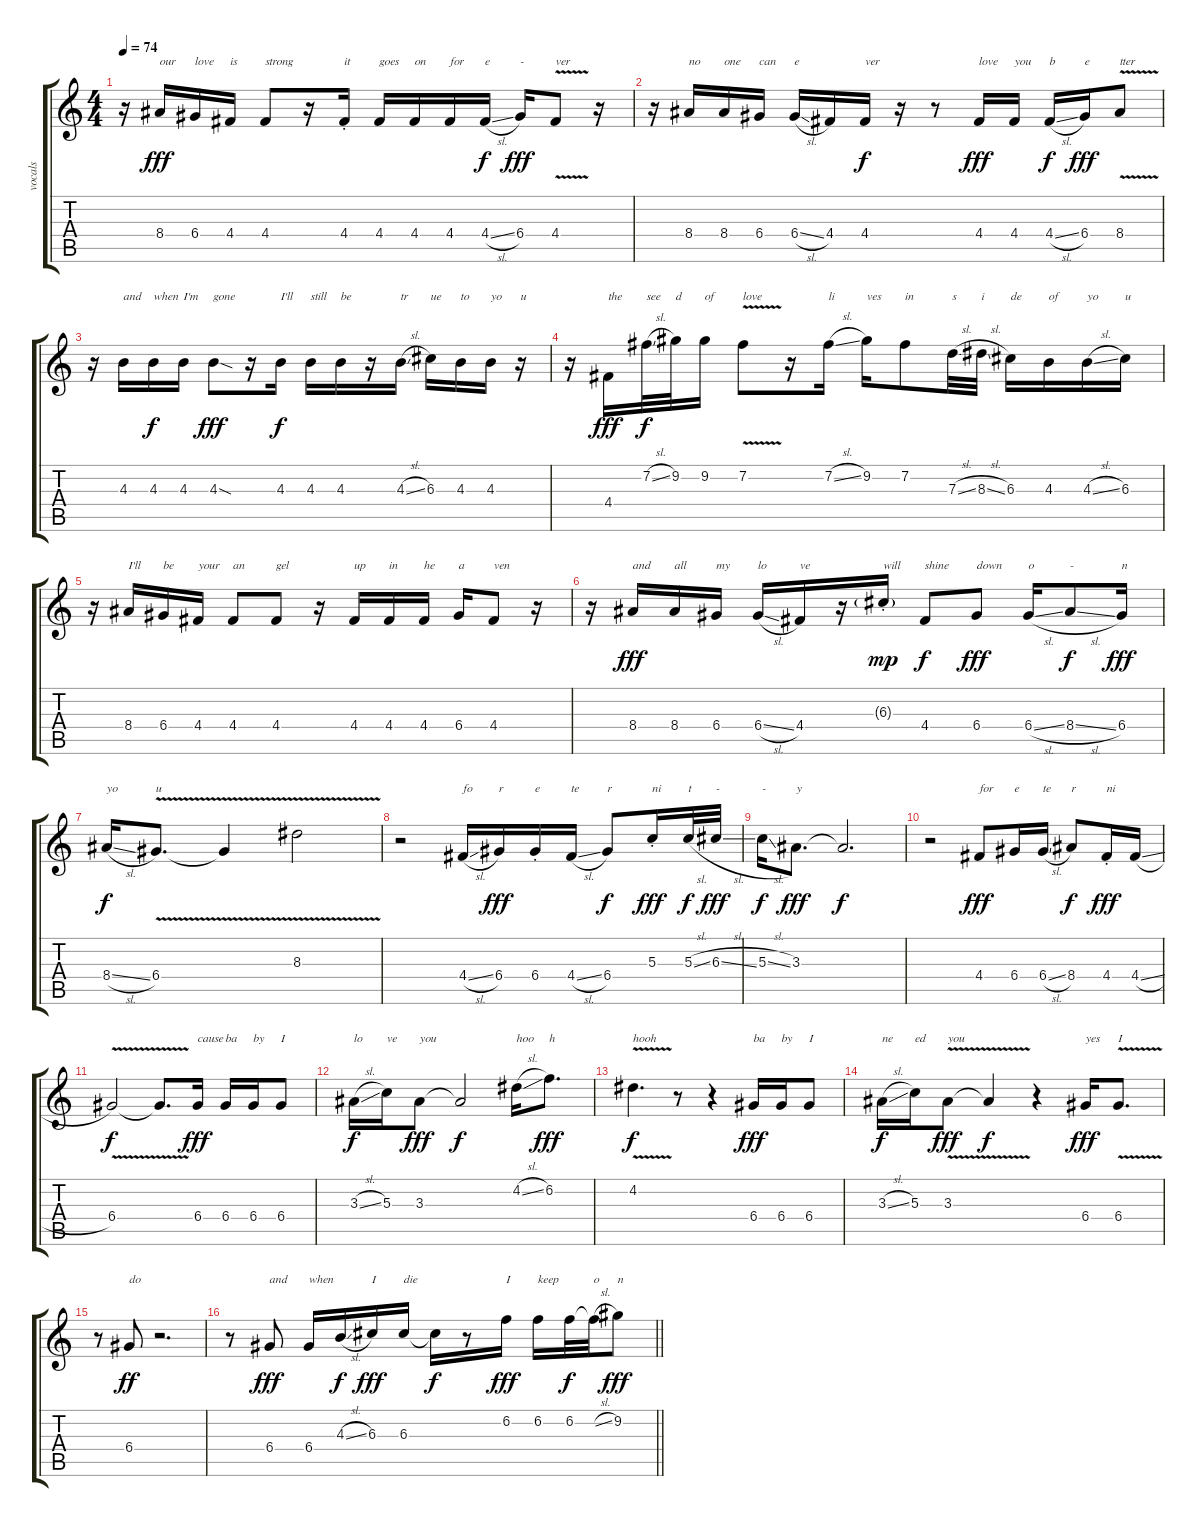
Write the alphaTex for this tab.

\track ("vocals" "vocals") {instrument electricguitarjazz}
\staff {score tabs}
\tuning (E4 B3 G3 D3 A2 E2) {hide}
\ts (4 4)
\tempo 74
\clef g2
\ks c
r.16{dy f} 8.4.16{txt "our" dy fff} 6.4.16{txt "love"} 4.4.16{txt "is"} 4.4.8{txt "strong"} r.16 4.4{st}.16{txt "it"} 4.4.16{txt "goes"} 4.4.16{txt "on"} 4.4.16{txt "for"} 4.4{sl}.16{txt "e" dy f} 6.4.16{txt "-" dy fff} 4.4{v}.8{txt "ver"} r.16 |
r.16 8.4.16{txt "no"} 8.4.16{txt "one"} 6.4.16{txt "can"} 6.4{sl}.16{txt "e"} 4.4.16 4.4.16{txt "ver" dy f} r.16 r.8 4.4.16{txt "love" dy fff} 4.4.16{txt "you"} 4.4{sl}.16{txt "b" dy f} 6.4.16{txt "e" dy fff} 8.4{v}.8{txt "tter"} |
r.16 4.3.16{txt "and"} 4.3.16{txt "when" dy f} 4.3.16{txt "I'm"} 4.3{sod}.8{txt "gone" dy fff} r.16 4.3.16{txt "I'll" dy f} 4.3.16{txt "still"} 4.3.16{txt "be"} r.16 4.3{sl}.16{txt "tr"} 6.3.16{txt "ue"} 4.3.16{txt "to"} 4.3.16{txt "yo"} r.16{txt "u"} |
r.16 4.4.16{txt "the" dy fff} 7.2{sl}.32{txt "see" dy f} 9.2.32{txt "d"} 9.2.16{txt "of"} 7.2{v}.8{txt "love"} r.16 7.2{sl}.16{txt "li"} 9.2.16{txt "ves"} 7.2.8{txt "in"} 7.3{sl}.32{txt "s"} 8.3{sl}.32{txt "i"} 6.3.16{txt "de"} 4.3.16{txt "of"} 4.3{sl}.16{txt "yo"} 6.3.16{txt "u"} |
r.16 8.4.16{txt "I'll"} 6.4.16{txt "be"} 4.4.16{txt "your"} 4.4.8{txt "an"} 4.4.8{txt "gel"} r.16 4.4.16{txt "up"} 4.4.16{txt "in"} 4.4.16{txt "he"} 6.4.16{txt "a"} 4.4.8{txt "ven"} r.16 |
r.16 8.4.16{txt "and" dy fff} 8.4.16{txt "all"} 6.4.16{txt "my"} 6.4{sl}.16{txt "lo"} 4.4.16{txt "ve"} r.16 6.3{g st}.16{txt "will" dy mp} 4.4.8{txt "shine" dy f} 6.4.8{txt "down" dy fff} 6.4{sl}.16{txt "o"} 8.4{sl}.8{txt "-" dy f} 6.4.16{txt "n" dy fff} |
8.4{sl}.16{txt "yo" dy f} 6.4{v}.8{d txt "u"} 6.4{t}.4 8.3{v}.2 |
r.2 4.4{sl}.16{txt "fo"} 6.4.16{txt "r" dy fff} 6.4{st}.16{txt "e"} 4.4{sl}.16{txt "te"} 6.4.8{txt "r" dy f} 5.3{st}.16{txt "ni" dy fff} 5.3{sl}.32{txt "t" dy f} 6.3{sl}.32{txt "-" dy fff} |
5.3{sl}.16{txt "-" dy f} 3.3.8{d txt "y" dy fff} 3.3{t}.2{d dy f} |
r.2 4.4.8{txt "for" dy fff} 6.4.16{txt "e"} 6.4{sl}.16{txt "te"} 8.4.8{txt "r" dy f} 4.4{st}.16{txt "ni" dy fff} 4.4{sl}.16 |
6.4{v}.2{dy f} 6.4{t}.8{d} 6.4.16{txt "cause" dy fff} 6.4.16{txt "ba"} 6.4.16{txt "by"} 6.4.8{txt "I"} |
3.3{sl}.16{txt "lo" dy f} 5.3.16{txt "ve"} 3.3.8{txt "you" dy fff} 3.3{t}.2{dy f} 4.2{sl}.16{txt "hoo"} 6.2.8{d txt "h" dy fff} |
4.2{v}.4{d txt "hooh" dy f} r.8 r.4 6.4.16{txt "ba" dy fff} 6.4.16{txt "by"} 6.4.8{txt "I"} |
3.3{sl}.16{txt "ne" dy f} 5.3.16{txt "ed"} 3.3{v}.8{txt "you" dy fff} 3.3{t}.4{dy f} r.4 6.4.16{txt "yes" dy fff} 6.4{v}.8{d txt "I"} |
r.8 6.4.8{txt "do" dy ff} r.2{d} |
\barLineRight lightlight
r.8 6.4.8{txt "and" dy fff} 6.4.16{txt "when"} 4.3{sl}.16{dy f} 6.3.16{txt "I" dy fff} 6.3.16{txt "die"} 6.3{t}.16{dy f} r.8 6.2.16{txt "I" dy fff} 6.2.16{txt "keep"} 6.2.32{dy f} 6.2{sl t}.32{txt "o"} 9.2.8{txt "n" dy fff}
